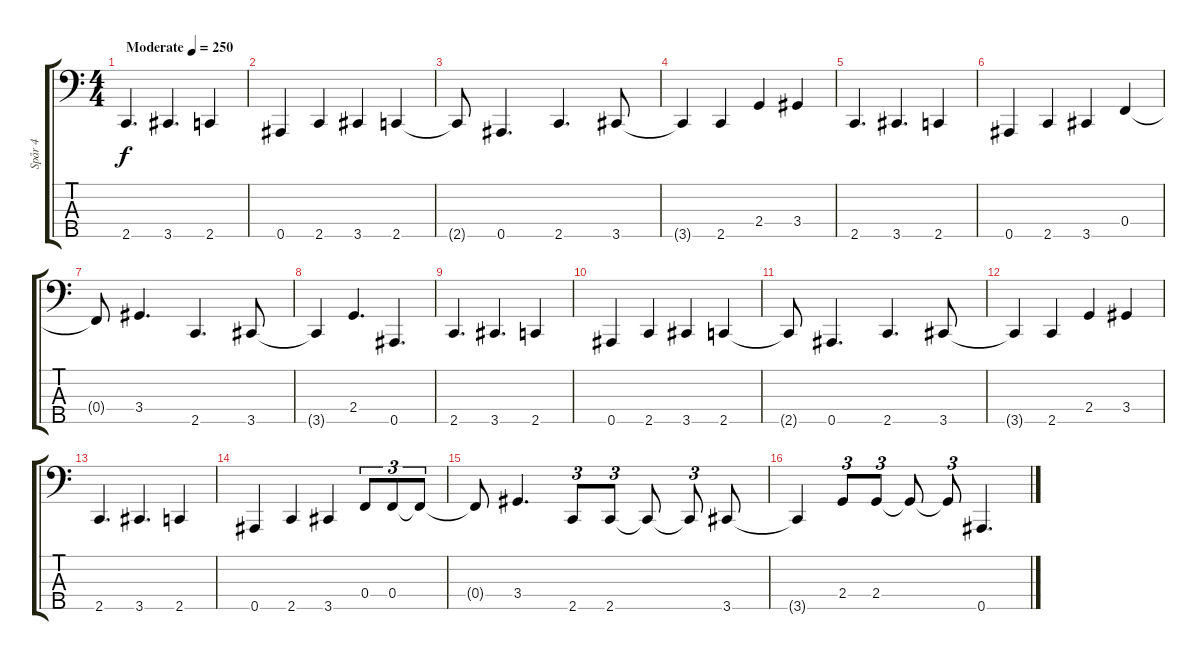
\track ("Spår 4" "Spår 4") {instrument electricbassfinger}
\staff {score tabs}
\tuning (Ab2 Eb2 Bb1 F1 Bb0) {hide}
\ts (4 4)
\tempo (250 "Moderate")
\clef f4
\ks c
2.5.4{d dy f instrument electricbassfinger} 3.5.4{d} 2.5.4 |
0.5.4 2.5.4 3.5.4 2.5.4 |
2.5{t}.8 0.5.4{d} 2.5.4{d} 3.5.8 |
3.5{t}.4 2.5.4 2.4.4 3.4.4 |
2.5.4{d} 3.5.4{d} 2.5.4 |
0.5.4 2.5.4 3.5.4 0.4.4 |
0.4{t}.8 3.4.4{d} 2.5.4{d} 3.5.8 |
3.5{t}.4 2.4.4{d} 0.5.4{d} |
2.5.4{d} 3.5.4{d} 2.5.4 |
0.5.4 2.5.4 3.5.4 2.5.4 |
2.5{t}.8 0.5.4{d} 2.5.4{d} 3.5.8 |
3.5{t}.4 2.5.4 2.4.4 3.4.4 |
2.5.4{d} 3.5.4{d} 2.5.4 |
0.5.4 2.5.4 3.5.4 0.4.8{tu (3 2)} 0.4.8{tu (3 2)} 0.4{t}.8{tu (3 2)} |
0.4{t}.8 3.4.4{d} 2.5.8{tu (3 2)} 2.5.8{tu (3 2)} 2.5{t}.8 2.5{t}.8{tu (3 2)} 3.5.8 |
3.5{t}.4 2.4.8{tu (3 2)} 2.4.8{tu (3 2)} 2.4{t}.8 2.4{t}.8{tu (3 2)} 0.5.4{d}
